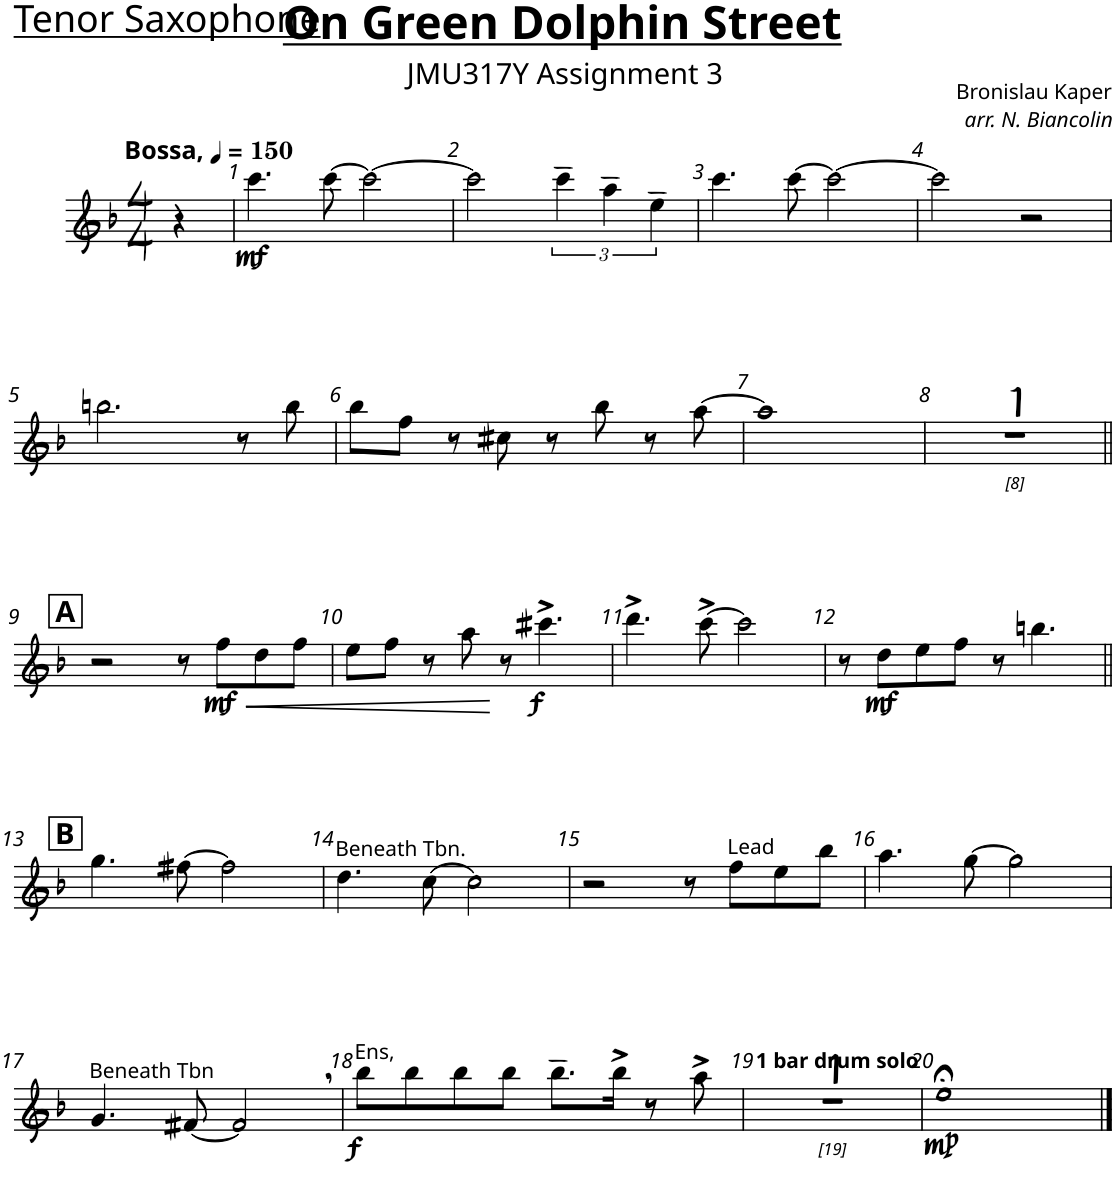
**kern	**dynam
*part1	*part1
*staff1	*staff1
*I"Tenor Saxophone	*
*I'T. Sax.	*
*clefG2	*
*Trd8c14	*
*k[b-]	*
*M4/4	*
*MM150	*
=	=
!LO:TX:a:B:t=Bossa,	!
4r	.
=1	=1
!	!LO:DY:b
4.ccc\	mf
[8ccc\	.
2ccc\_	.
=2	=2
2ccc\]	.
6ccc~\	.
6aa~\	.
6ee~\	.
=3	=3
4.ccc\	.
[8ccc\	.
2ccc\_	.
=4	=4
2ccc\]	.
2r	.
!!LO:LB:g=z
=5	=5
2.bbn\	.
8r	.
8bb\	.
=6	=6
8bb-\L	.
8ff\J	.
8r	.
8cc#X\	.
8r	.
8bb-\	.
8r	.
[8aa\	.
=7	=7
1aa]	.
=8	=8
1r	.
!!LO:LB:g=z
!!LO:REH:place=s1:a:B:cj:fs=14:t=A
=9||	=9||
2r	.
8r	.
!	!LO:HP:b
!	!LO:DY:n=1:b
8ff\L	< mf
8dd\	.
8ff\J	.
=10	=10
8ee\L	.
8ff\J	.
8r	.
8aa\	.
8r	[
!	!LO:DY:b
4.ccc#X^\	f
=11	=11
4.ddd^\	.
[8ccc^\	.
2ccc\]	.
=12	=12
8r	.
!	!LO:DY:b
8dd\L	mf
8ee\	.
8ff\J	.
8r	.
4.bbn\	.
!!LO:LB:g=z
!!LO:REH:place=s1:a:B:cj:fs=14:t=B
=13||	=13||
4.gg\	.
[8ff#X\	.
2ff#\]	.
=14	=14
!LO:TX:a:t=Beneath Tbn.	!
4.dd\	.
[8cc\	.
2cc\]	.
=15	=15
2r	.
8r	.
!LO:TX:a:t=Lead	!
8ff\L	.
8ee\	.
8bb-\J	.
=16	=16
4.aa\	.
[8gg\	.
2gg\]	.
!!LO:LB:g=z
=17	=17
!LO:TX:a:t=Beneath Tbn	!
4.g/	.
[8f#X/	.
2f#,/]	.
=18	=18
!LO:TX:a:t=Ens,	!
!	!LO:DY:b
8bb-\L	f
8bb-\	.
8bb-\	.
8bb-\J	.
8.bb-~\L	.
16bb-^\Jk	.
8r	.
8aa^\	.
=19	=19
!LO:TX:a:B:t=1 bar drum solo	!
1r	.
=20	=20
!	!LO:DY:b
1ee;<	mp
==	==
*-	*-
